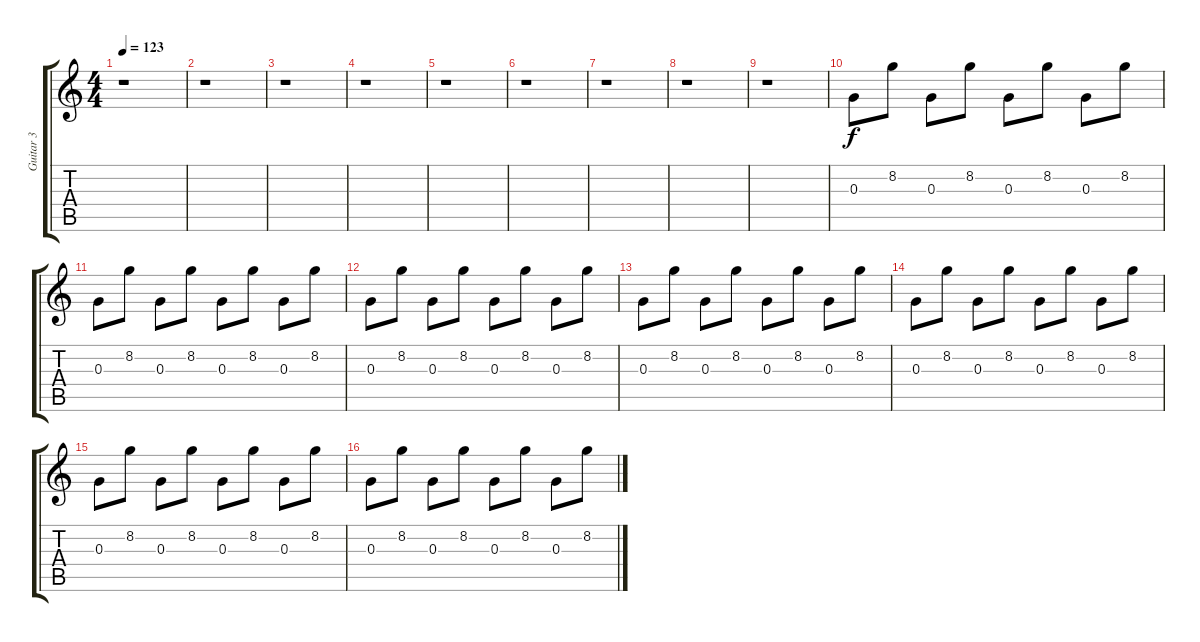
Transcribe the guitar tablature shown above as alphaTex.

\track ("Guitar 3" "Guitar 3") {instrument electricguitarmuted}
\staff {score tabs}
\tuning (E4 B3 G3 D3 A2 E2) {hide}
\ts (4 4)
\tempo 123
\clef g2
\ks c
r.1{dy f instrument electricguitarmuted} |
r.1 |
r.1 |
r.1 |
r.1 |
r.1 |
r.1 |
r.1 |
r.1 |
0.3.8 8.2.8 0.3.8 8.2.8 0.3.8 8.2.8 0.3.8 8.2.8 |
0.3.8 8.2.8 0.3.8 8.2.8 0.3.8 8.2.8 0.3.8 8.2.8 |
0.3.8 8.2.8 0.3.8 8.2.8 0.3.8 8.2.8 0.3.8 8.2.8 |
0.3.8 8.2.8 0.3.8 8.2.8 0.3.8 8.2.8 0.3.8 8.2.8 |
0.3.8 8.2.8 0.3.8 8.2.8 0.3.8 8.2.8 0.3.8 8.2.8 |
0.3.8 8.2.8 0.3.8 8.2.8 0.3.8 8.2.8 0.3.8 8.2.8 |
0.3.8 8.2.8 0.3.8 8.2.8 0.3.8 8.2.8 0.3.8 8.2.8
